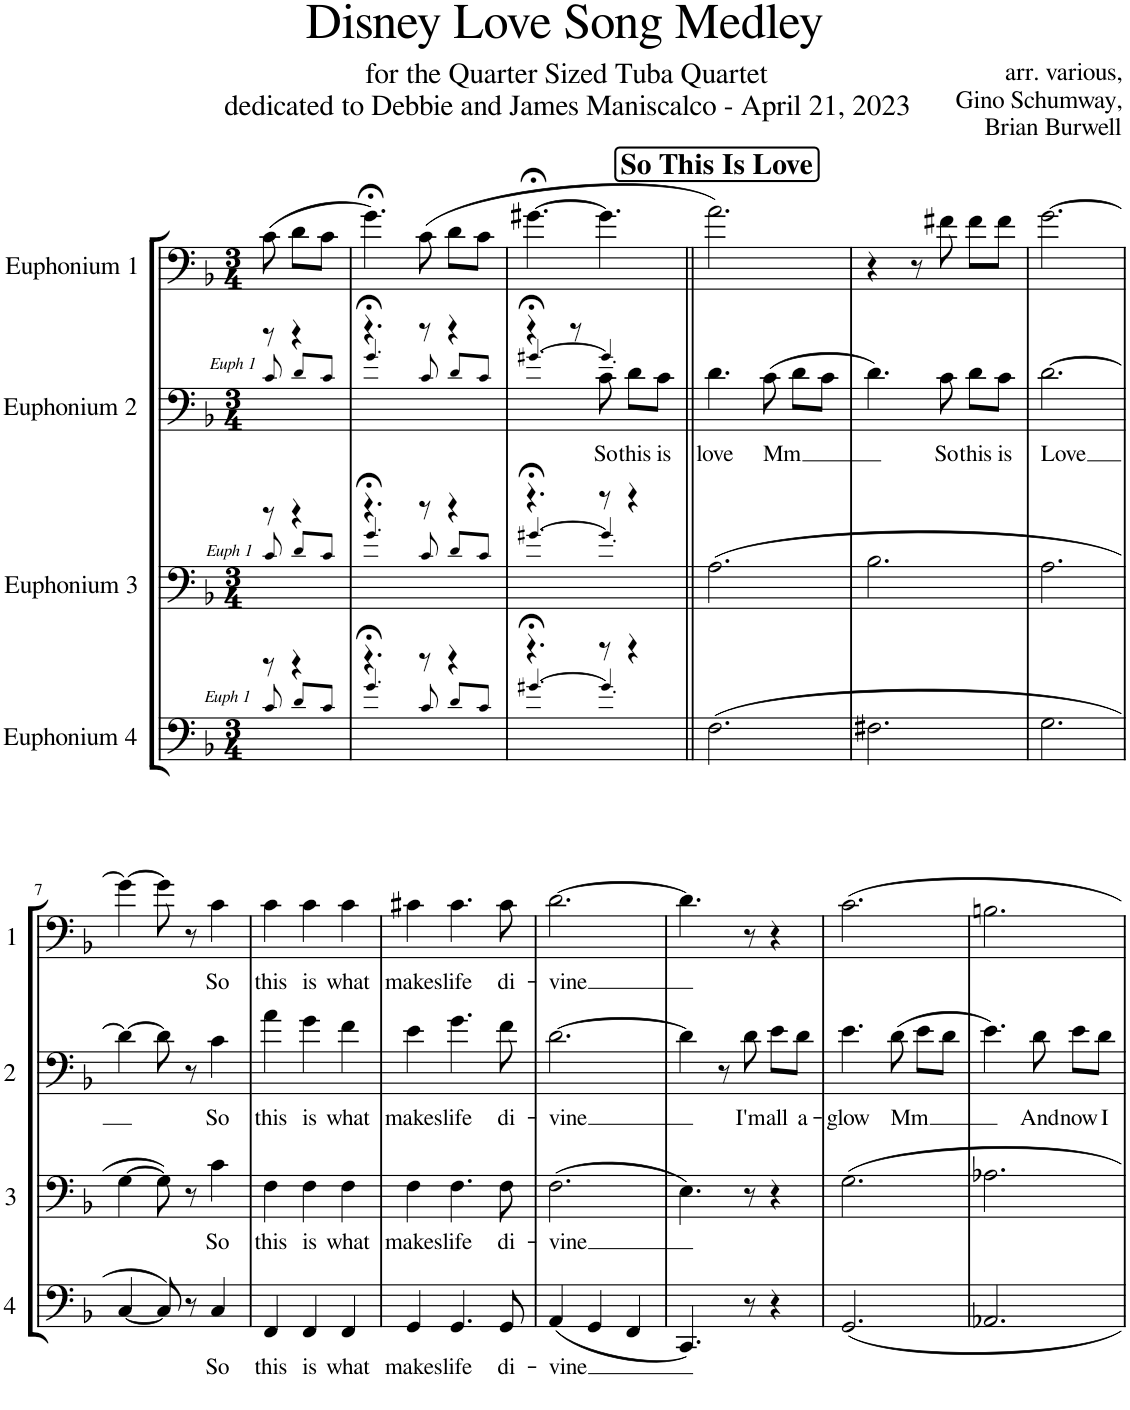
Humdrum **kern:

**kern	**text	**kern	**text	**kern	**text	**kern	**text
*part4	*part4	*part3	*part3	*part2	*part2	*part1	*part1
*staff4	*staff4	*staff3	*staff3	*staff2	*staff2	*staff1	*staff1
*I"Euphonium 4	*	*I"Euphonium 3	*	*I"Euphonium 2	*	*I"Euphonium 1	*
*clefF4	*	*clefF4	*	*clefF4	*	*clefF4	*
*k[b-]	*	*k[b-]	*	*k[b-]	*	*k[b-]	*
*M3/4	*	*M3/4	*	*M3/4	*	*M3/4	*
=1	=1	=1	=1	=1	=1	=1	=1
*^	*	*^	*	*^	*	*	*
!	!	!	!	!	!	!LO:TX:a:i:t=Euph 1	!	!	!	!
!	!	!	!LO:TX:a:i:t=Euph 1	!	!	!	!	!	!	!
!LO:TX:a:i:t=Euph 1	!	!	!	!	!	!	!	!	!	!
8r	8c/	.	8r	8c/	.	8r	8c/	.	(8c\	.
4r	8d/L	.	4r	8d/L	.	4r	8d/L	.	8d\L	.
.	8c/J	.	.	8c/J	.	.	8c/J	.	8c\J	.
=2	=2	=2	=2	=2	=2	=2	=2	=2	=2	=2
4.r;<	4.g/	.	4.r;<	4.g/	.	4.r;<	4.g/	.	4.g;<\)	.
8r	8c/	.	8r	8c/	.	8r	8c/	.	(8c\	.
4r	8d/L	.	4r	8d/L	.	4r	8d/L	.	8d\L	.
.	8c/J	.	.	8c/J	.	.	8c/J	.	8c\J	.
=3	=3	=3	=3	=3	=3	=3	=3	=3	=3	=3
4.r;<	4.g#X/	.	4.r;<	4.g#X/	.	4r;<	4.g#X/	.	[4.g#X;<\	.
.	.	.	.	.	.	8r	.	.	.	.
!	!	!	!	!	!	!	!	!LO:LY:b	!	!
8r	4.g#/	.	8r	4.g#/	.	8c\	4.g#/	So	4.g#\]	.
!	!	!	!	!	!	!	!	!LO:LY:b	!	!
4r	.	.	4r	.	.	8d\L	.	this	.	.
!	!	!	!	!	!	!	!	!LO:LY:b	!	!
.	.	.	.	.	.	8c\J	.	is	.	.
*v	*v	*	*	*	*	*v	*v	*	*	*
*	*	*v	*v	*	*	*	*	*
!!LO:REH:place=s1:a:B:cj:fs=14:t=So This Is Love
=4||	=4||	=4||	=4||	=4||	=4||	=4||	=4||
!	!	!	!	!	!LO:LY:b	!	!
(2.F\	.	(2.A\	.	4.d\	love	2.a\)	.
!	!	!	!	!	!LO:LY:b	!	!
.	.	.	.	(8c\	Mm	.	.
.	.	.	.	8d\L	.	.	.
.	.	.	.	8c\J	.	.	.
=5	=5	=5	=5	=5	=5	=5	=5
2.F#X\	.	2.B-\	.	4.d\)	.	4r	.
.	.	.	.	.	.	8r	.
!	!	!	!	!	!LO:LY:b	!	!
.	.	.	.	8c\	So	8f#X\	.
!	!	!	!	!	!LO:LY:b	!	!
.	.	.	.	8d\L	this	8f#\L	.
!	!	!	!	!	!LO:LY:b	!	!
.	.	.	.	8c\J	is	8f#\J	.
=6	=6	=6	=6	=6	=6	=6	=6
!	!	!	!	!	!LO:LY:b	!	!
2.G\	.	2.A\	.	[2.d\	Love	[2.g\	.
!!LO:LB:g=z
=7	=7	=7	=7	=7	=7	=7	=7
[4C/	.	[4G\	.	4d\_	.	4g\_	.
8C/])	.	8G\])	.	8d\]	.	8g\]	.
8r	.	8r	.	8r	.	8r	.
!	!LO:LY:b	!	!LO:LY:b	!	!LO:LY:b	!	!LO:LY:b
4C/	So	4c\	So	4c\	So	4c\	So
=8	=8	=8	=8	=8	=8	=8	=8
!	!LO:LY:b	!	!LO:LY:b	!	!LO:LY:b	!	!LO:LY:b
4FF/	this	4F\	this	4a\	this	4c\	this
!	!LO:LY:b	!	!LO:LY:b	!	!LO:LY:b	!	!LO:LY:b
4FF/	is	4F\	is	4g\	is	4c\	is
!	!LO:LY:b	!	!LO:LY:b	!	!LO:LY:b	!	!LO:LY:b
4FF/	what	4F\	what	4f\	what	4c\	what
=9	=9	=9	=9	=9	=9	=9	=9
!	!LO:LY:b	!	!LO:LY:b	!	!LO:LY:b	!	!LO:LY:b
4GG/	makes	4F\	makes	4e\	makes	4c#X\	makes
!	!LO:LY:b	!	!LO:LY:b	!	!LO:LY:b	!	!LO:LY:b
4.GG/	life	4.F\	life	4.g\	life	4.c#\	life
!	!LO:LY:b	!	!LO:LY:b	!	!LO:LY:b	!	!LO:LY:b
8GG/	di-	8F\	di-	8f\	di-	8c#\	di-
=10	=10	=10	=10	=10	=10	=10	=10
!	!LO:LY:b	!	!LO:LY:b	!	!LO:LY:b	!	!LO:LY:b
(4AA/	vine	(2.F\	-vine	[2.d\	-vine	[2.d\	-vine
4GG/	.	.	.	.	.	.	.
4FF/	.	.	.	.	.	.	.
=11	=11	=11	=11	=11	=11	=11	=11
4.CC/)	.	4.E\)	.	4d\]	.	4.d\]	.
.	.	.	.	8r	.	.	.
!	!	!	!	!	!LO:LY:b	!	!
8r	.	8r	.	8d\	I'm	8r	.
!	!	!	!	!	!LO:LY:b	!	!
4r	.	4r	.	8e\L	all	4r	.
!	!	!	!	!	!LO:LY:b	!	!
.	.	.	.	8d\J	a-	.	.
=12	=12	=12	=12	=12	=12	=12	=12
!	!	!	!	!	!LO:LY:b	!	!
2.GG/	.	2.G\	.	4.e\	-glow	2.c\	.
!	!	!	!	!	!LO:LY:b	!	!
.	.	.	.	(8d\	Mm	.	.
.	.	.	.	8e\L	.	.	.
.	.	.	.	8d\J	.	.	.
=13	=13	=13	=13	=13	=13	=13	=13
2.AA-X/	.	2.A-X\	.	4.e\)	.	2.Bn\	.
!	!	!	!	!	!LO:LY:b	!	!
.	.	.	.	8d\	And	.	.
!	!	!	!	!	!LO:LY:b	!	!
.	.	.	.	8e\L	now	.	.
!	!	!	!	!	!LO:LY:b	!	!
.	.	.	.	8d\J	I	.	.
=	=	=	=	=	=	=	=
*-	*-	*-	*-	*-	*-	*-	*-
